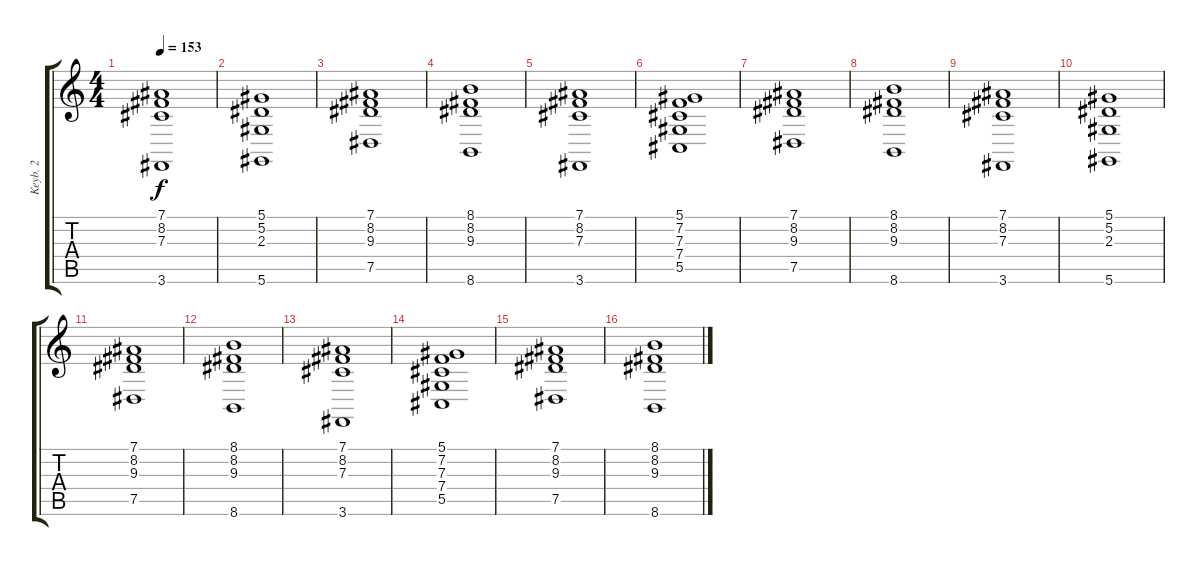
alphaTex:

\track ("Keyb. 2" "Keyb. 2") {instrument stringensemble1}
\staff {score tabs}
\tuning (Eb4 Bb3 Gb3 Db3 Ab2 Eb2) {hide}
\ts (4 4)
\tempo 153
\clef g2
\ks c
(7.1 8.2 7.3 3.6).1{dy f} |
(5.1 5.2 2.3 5.6).1 |
(7.1 8.2 9.3 7.5).1 |
(8.1 8.2 9.3 8.6).1 |
(7.1 8.2 7.3 3.6).1 |
(5.1 7.2 7.3 7.4 5.5).1 |
(7.1 8.2 9.3 7.5).1 |
(8.1 8.2 9.3 8.6).1 |
(7.1 8.2 7.3 3.6).1 |
(5.1 5.2 2.3 5.6).1 |
(7.1 8.2 9.3 7.5).1 |
(8.1 8.2 9.3 8.6).1 |
(7.1 8.2 7.3 3.6).1 |
(5.1 7.2 7.3 7.4 5.5).1 |
(7.1 8.2 9.3 7.5).1 |
(8.1 8.2 9.3 8.6).1
